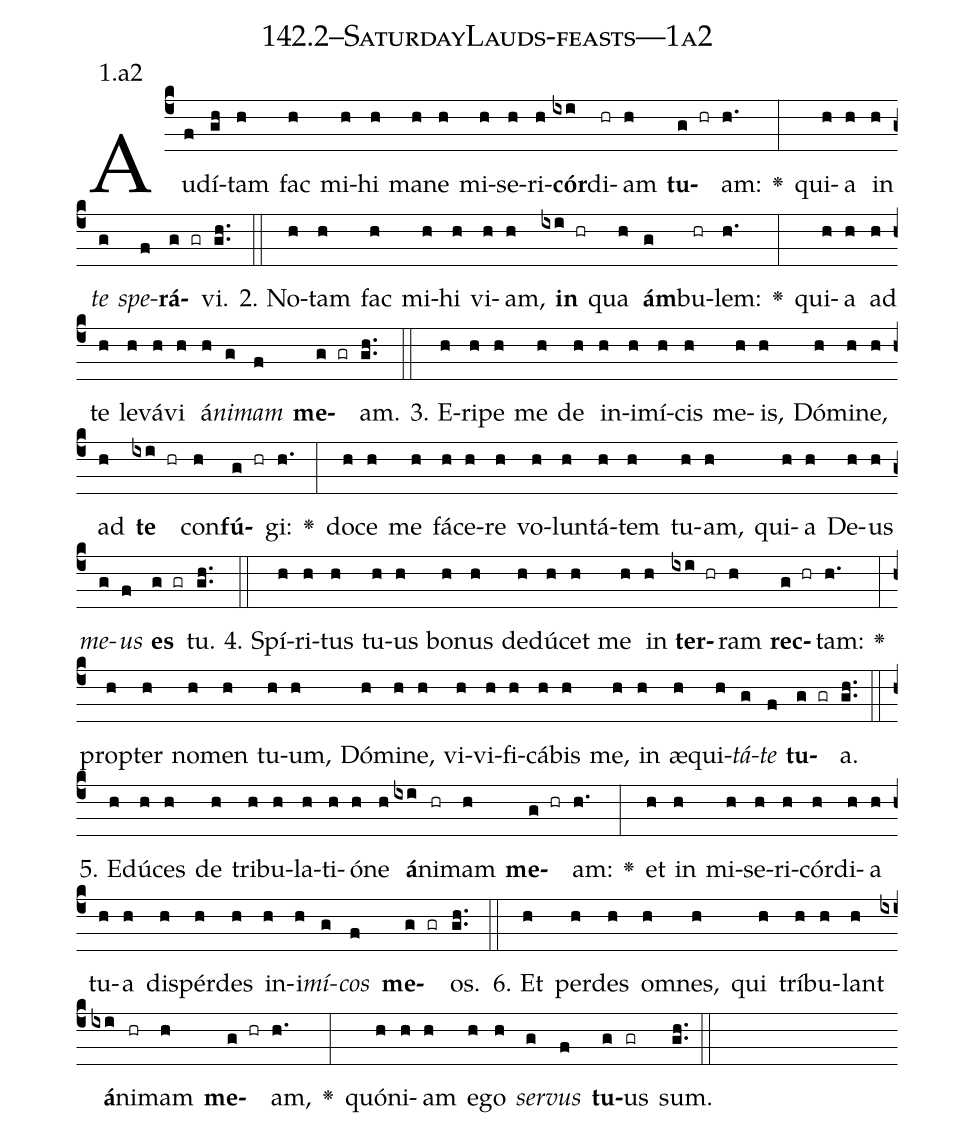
name: 142.2--SaturdayLauds-feasts---1a2;
annotation: 1.a2;
%%
(c4)Au(f)dí(gh)tam(h) fac(h) mi(h)hi(h) ma(h)ne(h) mi(h)se(h)ri(h)<b>cór</b>(ixi)di(hr)am(h) <b>tu</b>(g hr)am:(h.) <v>\greheightstar</v>(:) qui(h)a(h) in(h) <i>te</i>(g) <i>spe</i>(f)<b>rá</b>(g gr)vi.(gh..) (::)
2. No(h)tam(h) fac(h) mi(h)hi(h) vi(h)am,(h) <b>in</b>(ixi hr) qua(h) <b>ám</b>(g)bu(hr)lem:(h.) <v>\greheightstar</v>(:) qui(h)a(h) ad(h) te(h) le(h)vá(h)vi(h) á(h)<i>ni</i>(g)<i>mam</i>(f) <b>me</b>(g gr)am.(gh..) (::)
3. E(h)ri(h)pe(h) me(h) de(h) in(h)i(h)mí(h)cis(h) me(h)is,(h) Dó(h)mi(h)ne,(h) ad(h) <b>te</b>(ixi hr) con(h)<b>fú</b>(g hr)gi:(h.) <v>\greheightstar</v>(:) do(h)ce(h) me(h) fá(h)ce(h)re(h) vo(h)lun(h)tá(h)tem(h) tu(h)am,(h) qui(h)a(h) De(h)us(h) <i>me</i>(g)<i>us</i>(f) <b>es</b>(g gr) tu.(gh..) (::)
4. Spí(h)ri(h)tus(h) tu(h)us(h) bo(h)nus(h) de(h)dú(h)cet(h) me(h) in(h) <b>ter</b>(ixi hr)ram(h) <b>rec</b>(g hr)tam:(h.) <v>\greheightstar</v>(:) prop(h)ter(h) no(h)men(h) tu(h)um,(h) Dó(h)mi(h)ne,(h) vi(h)vi(h)fi(h)cá(h)bis(h) me,(h) in(h) æ(h)qui(h)<i>tá</i>(g)<i>te</i>(f) <b>tu</b>(g gr)a.(gh..) (::)
5. E(h)dú(h)ces(h) de(h) tri(h)bu(h)la(h)ti(h)ó(h)ne(h) <b>á</b>(ixi)ni(hr)mam(h) <b>me</b>(g hr)am:(h.) <v>\greheightstar</v>(:) et(h) in(h) mi(h)se(h)ri(h)cór(h)di(h)a(h) tu(h)a(h) dis(h)pér(h)des(h) in(h)i(h)<i>mí</i>(g)<i>cos</i>(f) <b>me</b>(g gr)os.(gh..) (::)
6. Et(h) per(h)des(h) om(h)nes,(h) qui(h) trí(h)bu(h)lant(h) <b>á</b>(ixi)ni(hr)mam(h) <b>me</b>(g hr)am,(h.) <v>\greheightstar</v>(:) quón(h)i(h)am(h) e(h)go(h) <i>ser</i>(g)<i>vus</i>(f) <b>tu</b>(g)us(gr) sum.(gh..) (::)
